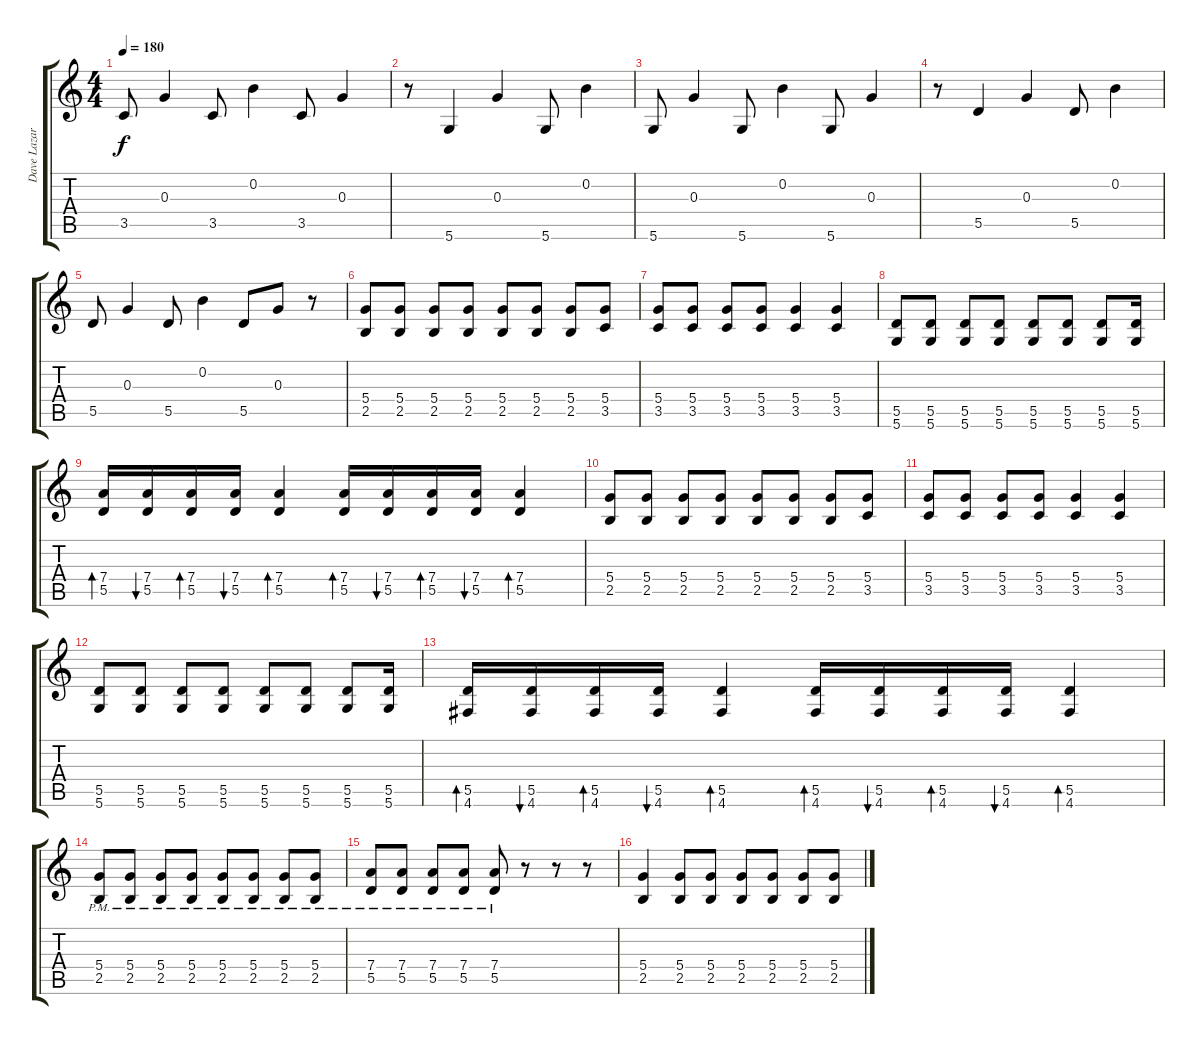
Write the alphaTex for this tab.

\track ("Dave Lazar (Guitar )" "Dave Lazar") {instrument distortionguitar}
\staff {score tabs}
\tuning (E4 B3 G3 D3 A2 D2) {hide}
\ts (4 4)
\tempo 180
\clef g2
\ks c
3.5.8{dy f} 0.3.4 3.5.8 0.2.4 3.5.8 0.3.4 |
r.8 5.6.4 0.3.4 5.6.8 0.2.4 |
5.6.8 0.3.4 5.6.8 0.2.4 5.6.8 0.3.4 |
r.8 5.5.4 0.3.4 5.5.8 0.2.4 |
5.5.8 0.3.4 5.5.8 0.2.4 5.5.8 0.3.8 r.8 |
(5.4 2.5).8 (5.4 2.5).8 (5.4 2.5).8 (5.4 2.5).8 (5.4 2.5).8 (5.4 2.5).8 (5.4 2.5).8 (5.4 3.5).8 |
(5.4 3.5).8 (5.4 3.5).8 (5.4 3.5).8 (5.4 3.5).8 (5.4 3.5).4 (5.4 3.5).4 |
(5.5 5.6).8 (5.5 5.6).8 (5.5 5.6).8 (5.5 5.6).8 (5.5 5.6).8 (5.5 5.6).8 (5.5 5.6).8 (5.5 5.6).16 |
(7.4 5.5).16{bd 60} (7.4 5.5).16{bu 60} (7.4 5.5).16{bd 60} (7.4 5.5).16{bu 60} (7.4 5.5).4{bd 60} (7.4 5.5).16{bd 60} (7.4 5.5).16{bu 60} (7.4 5.5).16{bd 60} (7.4 5.5).16{bu 60} (7.4 5.5).4{bd 60} |
(5.4 2.5).8 (5.4 2.5).8 (5.4 2.5).8 (5.4 2.5).8 (5.4 2.5).8 (5.4 2.5).8 (5.4 2.5).8 (5.4 3.5).8 |
(5.4 3.5).8 (5.4 3.5).8 (5.4 3.5).8 (5.4 3.5).8 (5.4 3.5).4 (5.4 3.5).4 |
(5.5 5.6).8 (5.5 5.6).8 (5.5 5.6).8 (5.5 5.6).8 (5.5 5.6).8 (5.5 5.6).8 (5.5 5.6).8 (5.5 5.6).16 |
(5.5 4.6).16{bd 60} (5.5 4.6).16{bu 60} (5.5 4.6).16{bd 60} (5.5 4.6).16{bu 60} (5.5 4.6).4{bd 60} (5.5 4.6).16{bd 60} (5.5 4.6).16{bu 60} (5.5 4.6).16{bd 60} (5.5 4.6).16{bu 60} (5.5 4.6).4{bd 60} |
(5.4{pm} 2.5{pm}).8 (5.4{pm} 2.5{pm}).8 (5.4{pm} 2.5{pm}).8 (5.4{pm} 2.5{pm}).8 (5.4{pm} 2.5{pm}).8 (5.4{pm} 2.5{pm}).8 (5.4{pm} 2.5{pm}).8 (5.4{pm} 2.5{pm}).8 |
(7.4{pm} 5.5{pm}).8 (7.4{pm} 5.5{pm}).8 (7.4{pm} 5.5{pm}).8 (7.4{pm} 5.5{pm}).8 (7.4{pm} 5.5{pm}).8 r.8 r.8 r.8 |
(5.4 2.5).4 (5.4 2.5).8 (5.4 2.5).8 (5.4 2.5).8 (5.4 2.5).8 (5.4 2.5).8 (5.4 2.5).8
